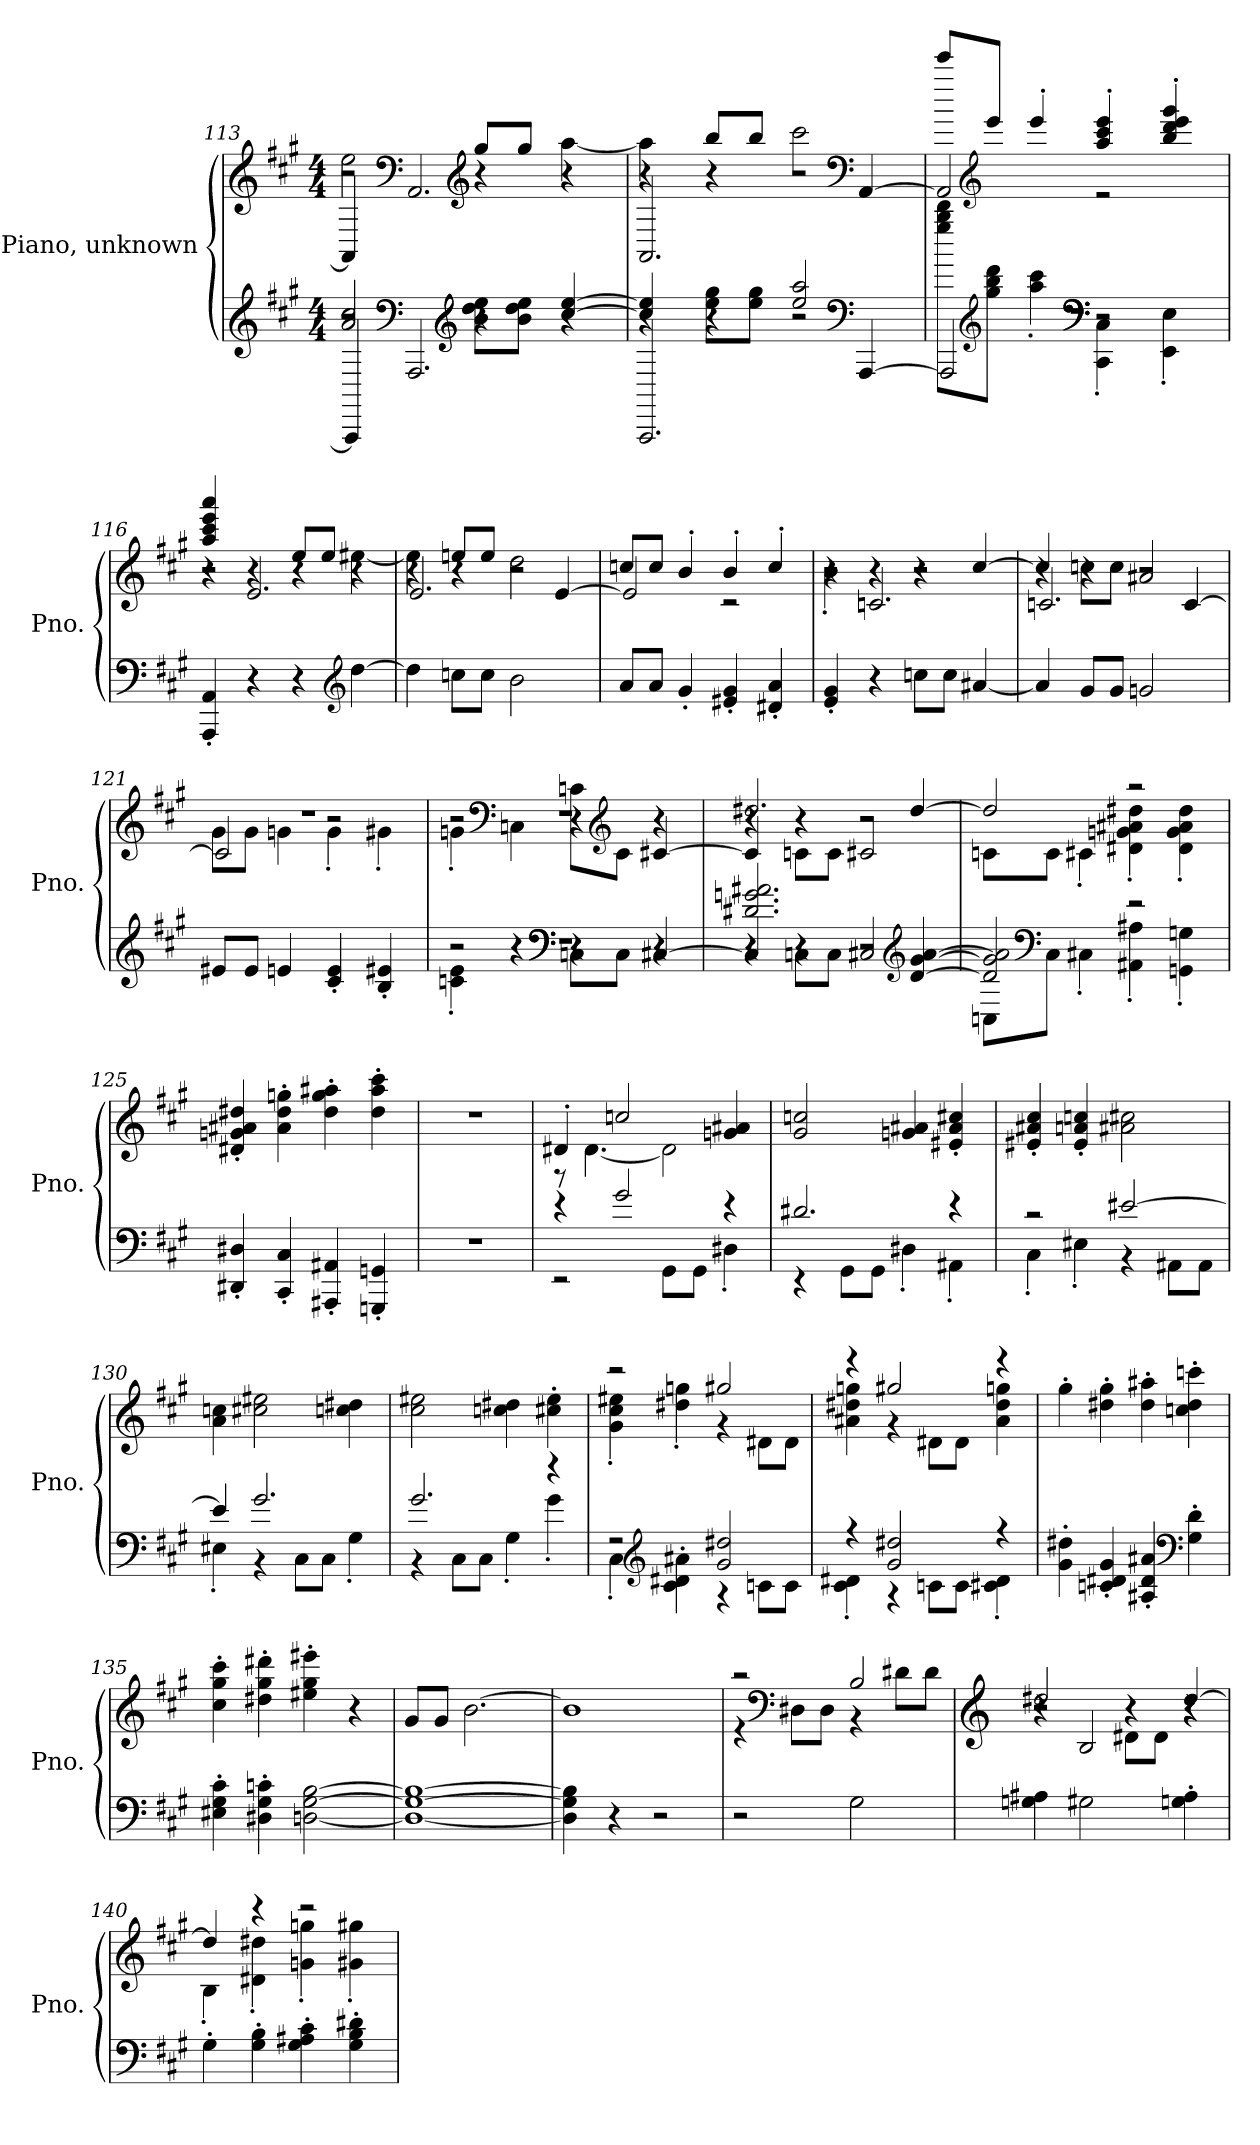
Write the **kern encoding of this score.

**kern	**kern
*part1	*part1
*staff2	*staff1
*I"Piano, unknown	*
*I'Pno.	*
*clefG2	*clefG2
*k[f#c#g#]	*k[f#c#g#]
*M4/4	*M4/4
=113	=113
*^	*^
*	*^	*	*^
2a/ 2cc#/	2r	4AAA/]	2r	2ee\	4AA/]
*clefF4	*	*	*clefF4	*	*
.	.	2.AAA/	.	.	2.AA/
*clefG2	*	*	*clefG2	*	*
4r	8b\ 8dd\ 8ee\L	.	8gg#/L	4r	.
.	8b\ 8dd\ 8ee\J	.	8gg#/J	.	.
[4cc#/ [4ee/	4r	.	4r	[4aa\	.
=114	=114	=114	=114	=114	=114
4cc#/] 4ee/]	4r	2.AAA/	4r	4aa\]	2.AA/
4r	8ee\ 8gg#\L	.	8bb/L	4r	.
.	8ee\ 8gg#\J	.	8bb/J	.	.
2ee/ 2aa/	2r	.	2r	2ccc#\	.
*clefF4	*	*	*clefF4	*	*
.	.	[4AAA/	.	.	[4AA/
*	*	*	*	*v	*v
!!LO:LB:g=z
=115	=115	=115	=115	=115
1r	8gg#\ 8bb\ 8ddd\L	2AAA/]	8eee/L	2AA/]
*clefG2	*	*	*clefG2	*
.	8gg#\ 8bb\ 8ddd\J	.	8eee/J	.
.	4aa\' 4ccc#\'	.	4eee'/	.
*clefF4	*	*	*	*
.	4CC#\' 4C#\'	2r	4aa/' 4ccc#/' 4eee/'	2r
.	4EE\' 4E\'	.	4bb/' 4ddd/' 4eee/' 4ggg#/'	.
*v	*v	*v	*	*
=116	=116	=116
*	*	*^
4AAA/' 4AA/'	4aa/ 4ccc#/ 4eee/ 4aaa/	2r	4r
4r	4r	.	2.e/
4r	8ee/L	4r	.
.	8ee/J	.	.
*clefG2	*	*	*
[4dd\	4r	[4ee#X\	.
=117	=117	=117	=117
4dd\]	4r	4ee#\]	2.e/
8ccn\L	8een/L	4r	.
8cc\J	8ee/J	.	.
2b\	2r	2dd\	.
.	.	.	[4e/
*	*	*v	*v
=118	=118	=118
8a/L	8ccn/L	2e/]
8a/J	8cc/J	.
4g#'/	4b'/	.
4e#X/' 4g#/'	4b'/	2r
4d#X/' 4a/'	4cc'/	.
=119	=119	=119
*	*	*^
4e/' 4g#/'	2r	4b'\	4r
4r	.	4r	2.cn/
8ccn\L	4r	2r	.
8cc\J	.	.	.
[4a#X/	[4cc#/	.	.
!!LO:LB:g=z	!!	!!
=120	=120	=120	=120
4a#/]	4cc#/]	4r	2.cn/
8g#/L	4r	8ccn\L	.
8g#/J	.	8cc\J	.
2gn/	2a#X/	2r	.
.	.	.	[4c/
=121	=121	=121	=121
8e#X/L	1r	8g#\L	2c/]
8e#/J	.	8g#\J	.
4en/	.	4gn\	.
4c#/' 4e/'	.	4g'\	2r
4B/' 4e#X/'	.	4g#X'\	.
=122	=122	=122	=122
*^	*	*	*
*	*^	*	*	*
1r	4cn\' 4e\'	2r	1r	4gn'\	2r
*	*	*	*clefF4	*	*
.	4r	.	.	4Cn\	.
*clefF4	*	*	*	*	*
.	8Cn\L	4r	.	8cn\L	4r
*	*	*	*clefG2	*	*
.	8C\J	.	.	8c\J	.
.	4r	[4C#X/	.	4r	[4c#X/
=123	=123	=123	=123	=123	=123
2.d#X/ 2.gn/ 2.a#X/	4r	4C#/]	2.dd#X/	4r	4c#/]
.	8Cn\L	4r	.	8cn\L	4r
.	8C\J	.	.	8c\J	.
.	2r	2C#X/	.	2r	2c#X/
*clefG2	*	*	*	*	*
[4d#/ [4g/ [4a#/	.	.	[4dd#/	.	.
*	*v	*v	*	*	*
*	*	*	*v	*v
!!LO:LB:g=z
=124	=124	=124	=124
2d#/] 2g/] 2a#/]	8Cn\L	2dd#/]	8cn\L
*clefF4	*	*	*
.	8C\J	.	8c\J
.	4C#X'\	.	4c#X'\
2r	4AA#X\' 4A#X\'	2r	4d#X\' 4gn\' 4a#X\' 4dd#X\'
.	4GGn\' 4Gn\'	.	4d#\' 4g\' 4a#\' 4dd#\'
*v	*v	*	*
*	*v	*v
=125	=125
4DD#X/' 4D#X/'	4d#X/' 4gn/' 4a#X/' 4dd#X/'
4CC#/' 4C#/'	4a#\' 4dd#\' 4ggn\'
4AAA#X/' 4AA#X/'	4dd#\' 4gg\' 4aa#X\'
4GGGn/' 4GGn/'	4dd#\' 4aa#\' 4ccc#\'
=126	=126
1r	1r
=127	=127
*^	*^
4r	2r	4d#X'/	8r
.	.	.	[4.d#\
2g#/	.	2ccn/	.
.	8GG#\L	.	2d#\]
.	8GG#\J	.	.
4r	4D#X'\	4gn/ 4a#X/	.
*	*	*v	*v
!!LO:LB:g=z
=128	=128	=128
2.d#X/	4r	2g#/ 2ccn/
.	8GG#\L	.
.	8GG#\J	.
.	4D#X'\	4gn/ 4a#X/
4r	4AA#X'\	4e#X/' 4a#/' 4cc#X/'
=129	=129	=129
2r	4C#'\	4e#X/' 4a#X/' 4cc#/'
.	4E#X'\	4e#/' 4an/' 4ccn/'
[2e#X/	4r	2a#X\ 2cc#X\
.	8AA#X\L	.
.	8AA#\J	.
=130	=130	=130
4e#/]	4E#X'\	4a\ 4ccn\
2.g#/	4r	2cc#X\ 2ee#X\
.	8C#\L	.
.	8C#\J	.
.	4G#'\	4ccn\ 4dd#X\
=131	=131	=131
2.g#/	4r	2cc#\ 2ee#X\
.	8C#\L	.
.	8C#\J	.
.	4G#'\	4ccn\ 4dd#X\
4r	4g#'\	4cc#X\' 4ee#\'
!!LO:LB:g=z
=132	=132	=132
*	*	*^
2r	4C#'\	2r	4g#\' 4cc#\' 4ee#X\'
*clefG2	*	*	*
.	4c#\' 4d#X\' 4a#X\'	.	4dd#X\' 4ggn\'
2g#/ 2dd#X/	4r	2gg#X/	4r
.	8cn\L	.	8d#X\L
.	8c\J	.	8d#\J
=133	=133	=133	=133
4r	4c#\' 4d#X\'	4r	4a#X\ 4dd#X\ 4ggn\
2g#/ 2dd#X/	4r	2gg#X/	4r
.	8cn\L	.	8d#X\L
.	8c\J	.	8d#\J
4r	4c#X\' 4d#\'	4r	4a#\ 4dd#\ 4ggn\
*v	*v	*	*
*	*v	*v
=134	=134
4g#\' 4dd#X\'	4gg#'\
4cn/' 4d#X/' 4g#/'	4dd#X\' 4gg#\'
4A#X/' 4d#/' 4a#X/'	4dd#\' 4aa#X\'
*clefF4	*
4G#\' 4d#\'	4ccn\' 4dd#\' 4cccn\'
=135	=135
4E#X\' 4G#\' 4c#\'	4cc#\' 4gg#\' 4ccc#\'
4D#X\' 4G#\' 4cn\'	4dd#X\' 4gg#\' 4ddd#X\'
[2Dn\ [2G#\ [2B\	4ee#X\' 4gg#\' 4eee#X\'
.	4r
!!LO:PB:g=z
=136	=136
1D_ 1G#_ 1B_	8g#/L
.	8g#/J
.	[2.b\
=137	=137
4D\] 4G#\] 4B\]	1b]
4r	.
2r	.
=138	=138
*	*^
2r	2r	4r
*	*clefF4	*
.	.	8D#X\L
.	.	8D#\J
2G#\	2B/	4r
.	.	8d#X\L
.	.	8d#\J
*	*v	*v
=139	=139
*	*clefG2
*	*^
*	*	*^
4Gn\ 4A#X\	2dd#X/	2r	4r
2G#X\	.	.	2B/
.	4r	8d#X\L	.
.	.	8d#\J	.
4Gn\' 4A#\'	[4dd#/	4r	4r
*	*	*v	*v
=140	=140	=140
4G#'\	4dd#/]	4B'\
4G#\' 4B\'	4r	4d#X\' 4dd#X\'
4G#\' 4A#X\' 4c#\'	2r	4gn\' 4ggn\'
4G#\' 4B\' 4d#X\'	.	4g#X\' 4gg#X\'
*	*v	*v
=	=
*-	*-
